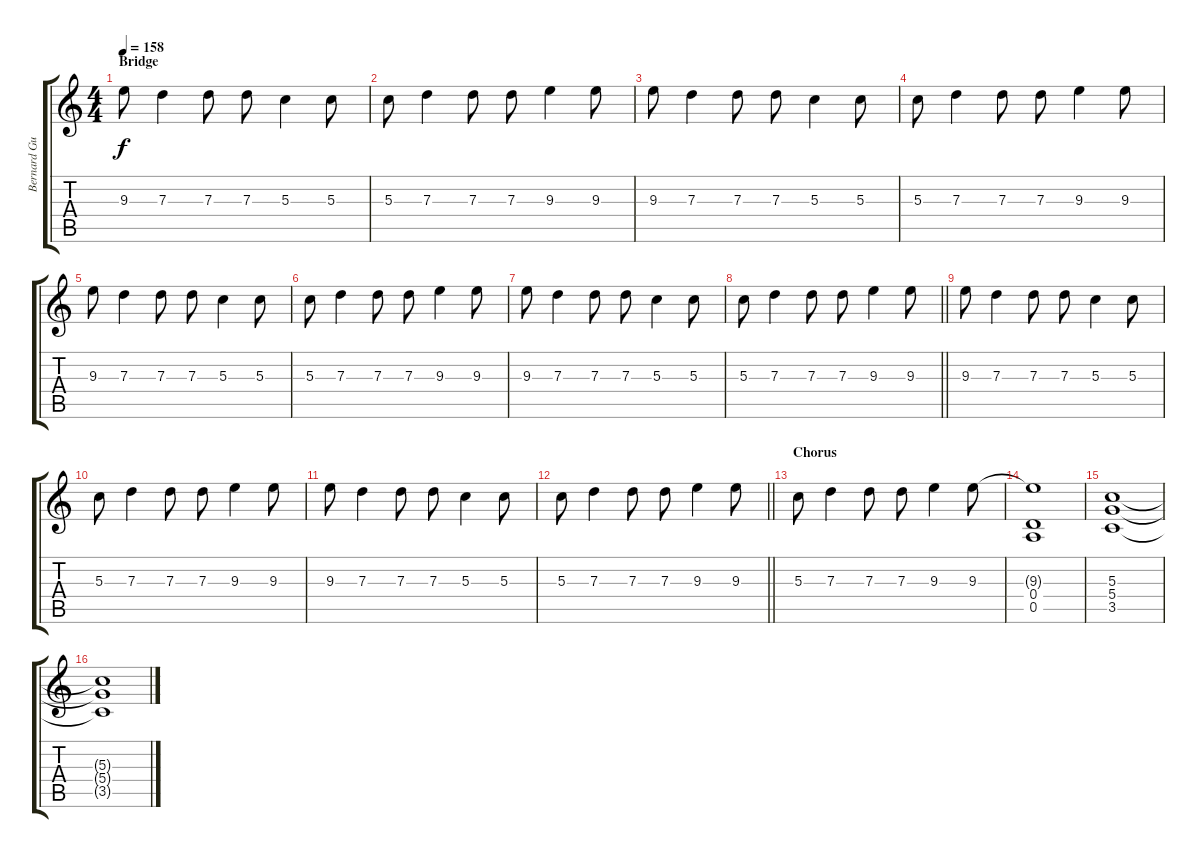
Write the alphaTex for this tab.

\track ("Bernard Guitar 1" "Bernard Gu") {instrument electricguitarclean}
\staff {score tabs}
\tuning (E4 B3 G3 D3 A2 E2) {hide}
\ts (4 4)
\section ("" "Bridge")
\tempo 158
\clef g2
\ks c
9.3.8{dy f} 7.3.4 7.3.8 7.3.8 5.3.4 5.3.8 |
5.3.8 7.3.4 7.3.8 7.3.8 9.3.4 9.3.8 |
9.3.8 7.3.4 7.3.8 7.3.8 5.3.4 5.3.8 |
5.3.8 7.3.4 7.3.8 7.3.8 9.3.4 9.3.8 |
9.3.8 7.3.4 7.3.8 7.3.8 5.3.4 5.3.8 |
5.3.8 7.3.4 7.3.8 7.3.8 9.3.4 9.3.8 |
9.3.8 7.3.4 7.3.8 7.3.8 5.3.4 5.3.8 |
\barLineRight lightlight
5.3.8 7.3.4 7.3.8 7.3.8 9.3.4 9.3.8 |
9.3.8 7.3.4 7.3.8 7.3.8 5.3.4 5.3.8 |
5.3.8 7.3.4 7.3.8 7.3.8 9.3.4 9.3.8 |
9.3.8 7.3.4 7.3.8 7.3.8 5.3.4 5.3.8 |
\barLineRight lightlight
5.3.8 7.3.4 7.3.8 7.3.8 9.3.4 9.3.8 |
\section ("" "Chorus")
5.3.8 7.3.4 7.3.8 7.3.8 9.3.4 9.3.8 |
(9.3{t} 0.4 0.5).1 |
(5.3 5.4 3.5).1 |
(5.3{t} 5.4{t} 3.5{t}).1
